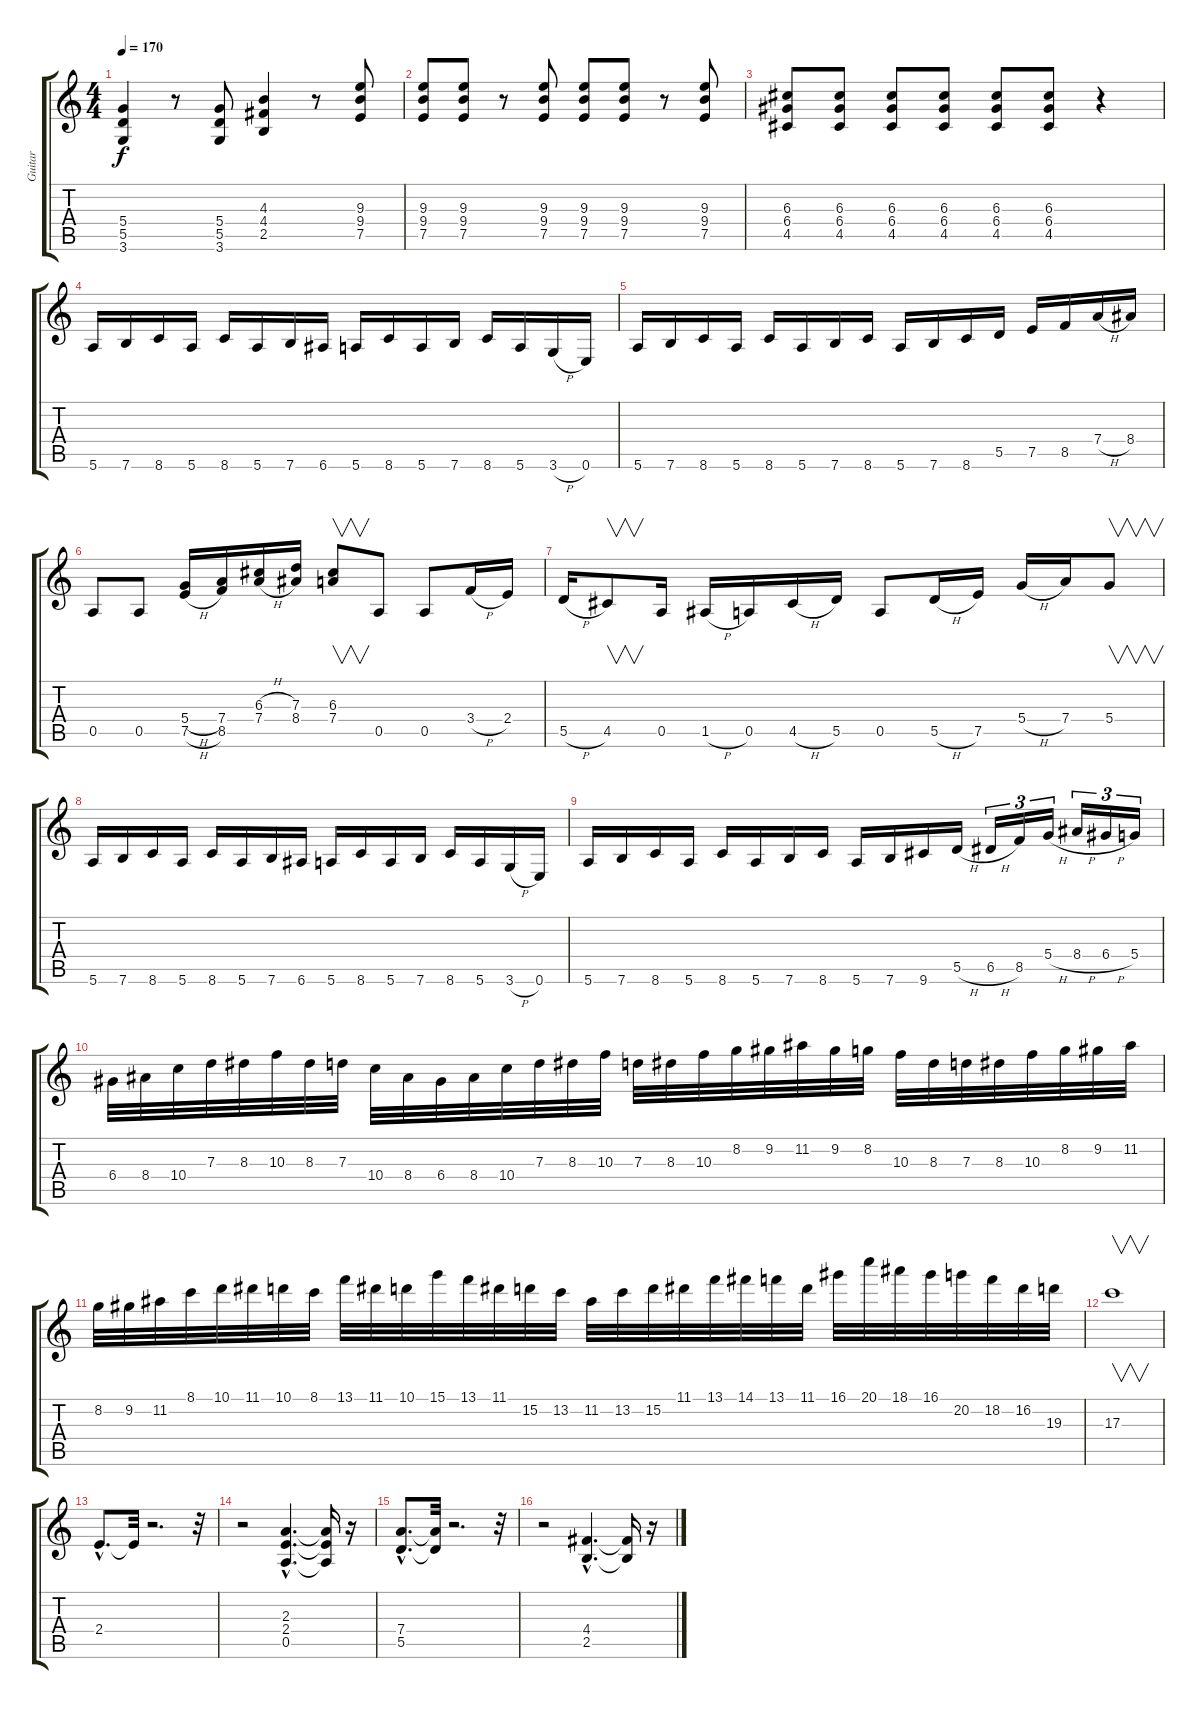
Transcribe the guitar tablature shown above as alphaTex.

\track ("Guitar" "Guitar") {instrument distortionguitar}
\staff {score tabs}
\tuning (E4 B3 G3 D3 A2 E2) {hide}
\ts (4 4)
\tempo 170
\clef g2
\ks c
(5.4 5.5 3.6).4{dy f} r.8 (5.4 5.5 3.6).8 (4.3 4.4 2.5).4 r.8 (9.3 9.4 7.5).8 |
(9.3 9.4 7.5).8 (9.3 9.4 7.5).8 r.8 (9.3 9.4 7.5).8 (9.3 9.4 7.5).8 (9.3 9.4 7.5).8 r.8 (9.3 9.4 7.5).8 |
(6.3 6.4 4.5).8 (6.3 6.4 4.5).8 (6.3 6.4 4.5).8 (6.3 6.4 4.5).8 (6.3 6.4 4.5).8 (6.3 6.4 4.5).8 r.4 |
5.6.16 7.6.16 8.6.16 5.6.16 8.6.16 5.6.16 7.6.16 6.6.16 5.6.16 8.6.16 5.6.16 7.6.16 8.6.16 5.6.16 3.6{h}.16 0.6.16 |
5.6.16 7.6.16 8.6.16 5.6.16 8.6.16 5.6.16 7.6.16 8.6.16 5.6.16 7.6.16 8.6.16 5.5.16 7.5.16 8.5.16 7.4{h}.16 8.4.16 |
0.5.8 0.5.8 (5.4{h} 7.5{h}).16 (7.4 8.5).16 (6.3{h} 7.4{h}).16 (7.3 8.4).16 (6.3 7.4).8{v} 0.5.8 0.5.8 3.4{h}.16 2.4.16 |
5.5{h}.16 4.5.8{v} 0.5.16 1.5{h}.16 0.5.16 4.5{h}.16 5.5.16 0.5.8 5.5{h}.16 7.5.16 5.4{h}.16 7.4.16 5.4.8{v} |
5.6.16 7.6.16 8.6.16 5.6.16 8.6.16 5.6.16 7.6.16 6.6.16 5.6.16 8.6.16 5.6.16 7.6.16 8.6.16 5.6.16 3.6{h}.16 0.6.16 |
5.6.16 7.6.16 8.6.16 5.6.16 8.6.16 5.6.16 7.6.16 8.6.16 5.6.16 7.6.16 9.6.16 5.5{h}.16 6.5{h}.16{tu (3 2)} 8.5.16{tu (3 2)} 5.4{h}.16{tu (3 2)} 8.4{h}.16{tu (3 2)} 6.4{h}.16{tu (3 2)} 5.4.16{tu (3 2)} |
6.4.32 8.4.32 10.4.32 7.3.32 8.3.32 10.3.32 8.3.32 7.3.32 10.4.32 8.4.32 6.4.32 8.4.32 10.4.32 7.3.32 8.3.32 10.3.32 7.3.32 8.3.32 10.3.32 8.2.32 9.2.32 11.2.32 9.2.32 8.2.32 10.3.32 8.3.32 7.3.32 8.3.32 10.3.32 8.2.32 9.2.32 11.2.32 |
8.2.32 9.2.32 11.2.32 8.1.32 10.1.32 11.1.32 10.1.32 8.1.32 13.1.32 11.1.32 10.1.32 15.1.32 13.1.32 11.1.32 15.2.32 13.2.32 11.2.32 13.2.32 15.2.32 11.1.32 13.1.32 14.1.32 13.1.32 11.1.32 16.1.32 20.1.32 18.1.32 16.1.32 20.2.32 18.2.32 16.2.32 19.3.32 |
17.3.1{v} |
2.4{hac}.8{d} 2.4{t}.32 r.2{d} r.32 |
r.2 (2.3{hac} 2.4{hac} 0.5{hac}).4{d} (2.3{t} 2.4{t} 0.5{t}).16 r.16 |
(7.4{hac} 5.5{hac}).8{d} (7.4{t} 5.5{t}).32 r.2{d} r.32 |
r.2 (4.4{hac} 2.5{hac}).4{d} (4.4{t} 2.5{t}).16 r.16
